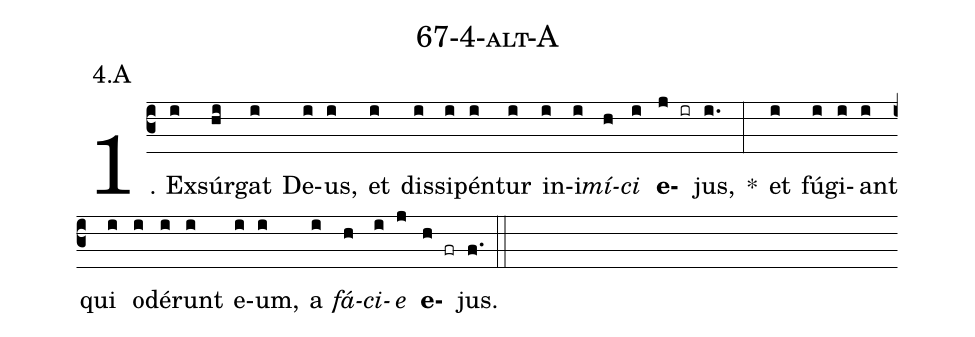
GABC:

name: 67-4-alt-A;
annotation: 4.A;
%%
(c3)1. Ex(i)súr(hi)gat(i) De(i)us,(i) et(i) dis(i)si(i)pén(i)tur(i) in(i)i(i)<i>mí</i>(h)<i>ci</i>(i) <b>e</b>(j ir)jus,(i.) *(:) et(i) fú(i)gi(i)ant(i) qui(i) o(i)dé(i)runt(i) e(i)um,(i) a(i) <i>fá</i>(h)<i>ci</i>(i)<i>e</i>(j) <b>e</b>(h fr)jus.(f.) (::)
